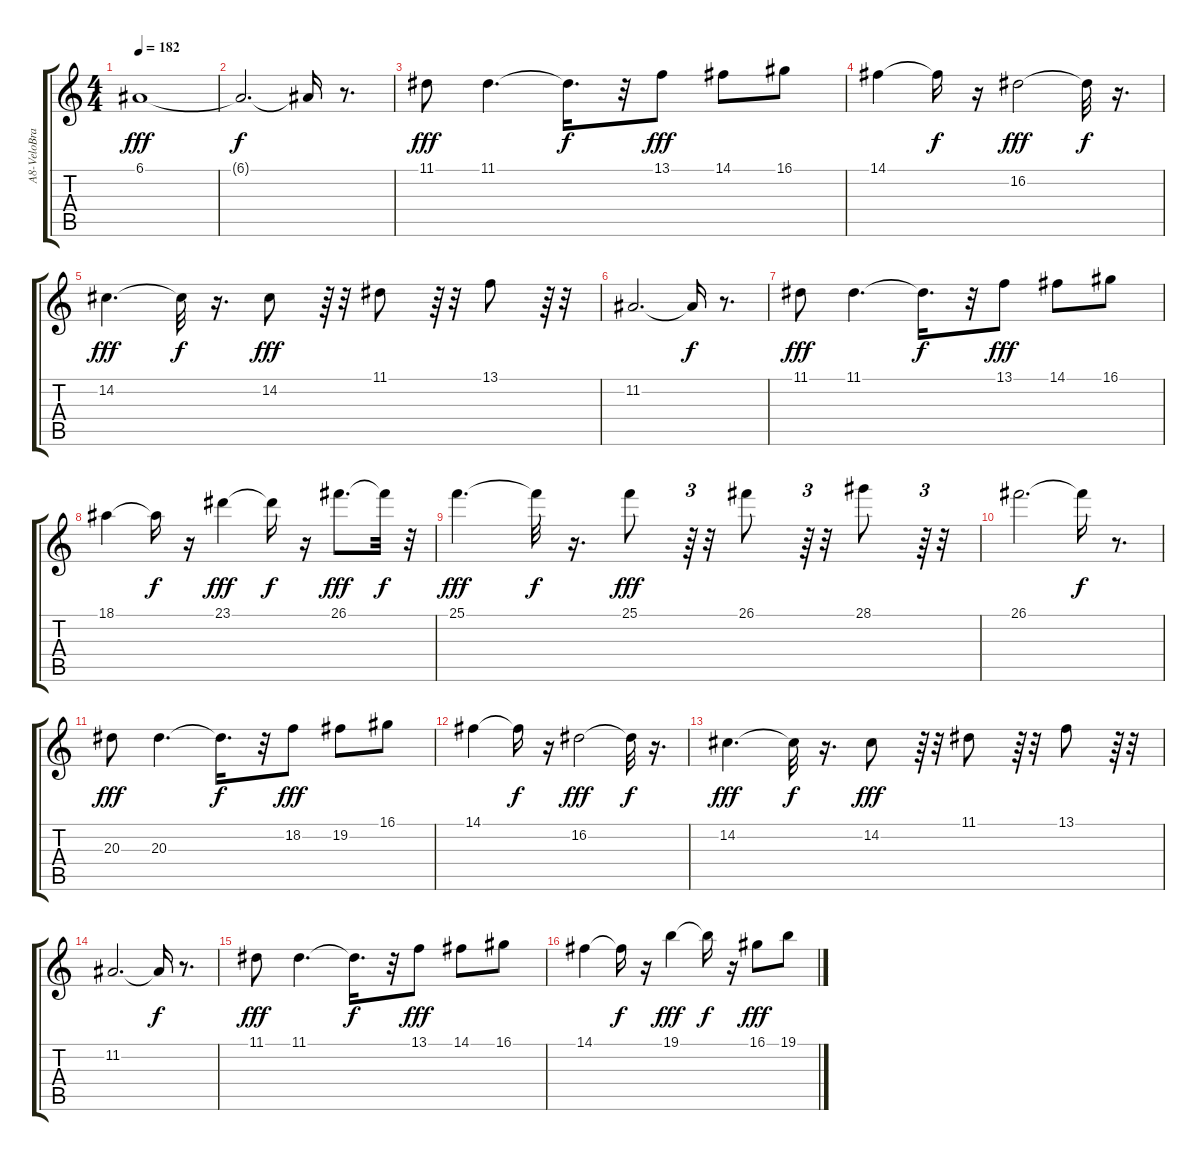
\track ("A8-VeloBrass 2 " "A8-VeloBra") {instrument synthbrass2}
\staff {score tabs}
\tuning (E4 B3 G3 D3 A2 E2) {hide}
\ts (4 4)
\tempo 182
\clef g2
\ks c
6.1.1{dy fff} |
6.1{t}.2{d dy f} 6.1{t}.16 r.8{d} |
11.1.8{dy fff} 11.1.4{d} 11.1{t}.16{d dy f} r.32 13.1.8{dy fff} 14.1.8 16.1.8 |
14.1.4 14.1{t}.16{dy f} r.16 16.2.2{dy fff} 16.2{t}.32{dy f} r.16{d} |
14.2.4{d dy fff} 14.2{t}.32{dy f} r.16{d} 14.2.8{dy fff} r.64{tu (3 2)} r.32 11.1.8 r.64{tu (3 2)} r.32 13.1.8 r.64{tu (3 2)} r.32 |
11.2.2{d} 11.2{t}.16{dy f} r.8{d} |
11.1.8{dy fff} 11.1.4{d} 11.1{t}.16{d dy f} r.32 13.1.8{dy fff} 14.1.8 16.1.8 |
18.1.4 18.1{t}.16{dy f} r.16 23.1.4{dy fff} 23.1{t}.16{dy f} r.16 26.1.8{d dy fff} 26.1{t}.32{dy f} r.32 |
25.1.4{d dy fff} 25.1{t}.32{dy f} r.16{d} 25.1.8{dy fff} r.64{tu (3 2)} r.32 26.1.8 r.64{tu (3 2)} r.32 28.1.8 r.64{tu (3 2)} r.32 |
26.1.2{d} 26.1{t}.16{dy f} r.8{d} |
20.3.8{dy fff} 20.3.4{d} 20.3{t}.16{d dy f} r.32 18.2.8{dy fff} 19.2.8 16.1.8 |
14.1.4 14.1{t}.16{dy f} r.16 16.2.2{dy fff} 16.2{t}.32{dy f} r.16{d} |
14.2.4{d dy fff} 14.2{t}.32{dy f} r.16{d} 14.2.8{dy fff} r.64{tu (3 2)} r.32 11.1.8 r.64{tu (3 2)} r.32 13.1.8 r.64{tu (3 2)} r.32 |
11.2.2{d} 11.2{t}.16{dy f} r.8{d} |
11.1.8{dy fff} 11.1.4{d} 11.1{t}.16{d dy f} r.32 13.1.8{dy fff} 14.1.8 16.1.8 |
14.1.4 14.1{t}.16{dy f} r.16 19.1.4{dy fff} 19.1{t}.16{dy f} r.16 16.1.8{dy fff} 19.1.8
